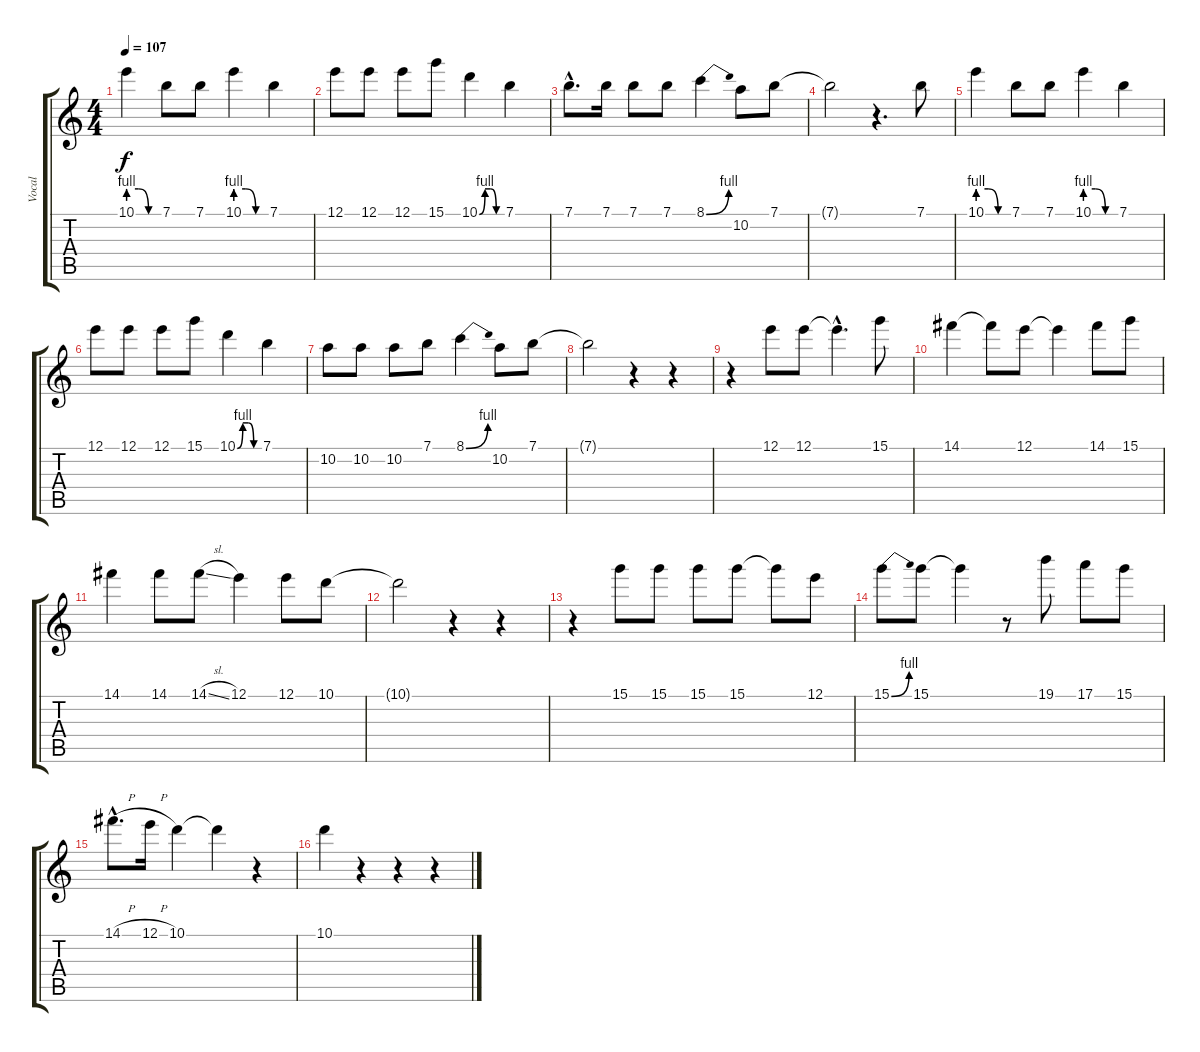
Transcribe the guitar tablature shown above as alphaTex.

\track ("Vocal" "Vocal") {instrument acousticbass}
\staff {score tabs}
\tuning (E4 B3 G3 D3 A2 E2) {hide}
\ts (4 4)
\tempo 107
\clef g2
\ks c
10.1{be (custom 0 4 20 4 40 0 60 0)}.4{dy f} 7.1.8 7.1.8 10.1{be (custom 0 4 20 4 40 0 60 0)}.4 7.1.4 |
12.1.8 12.1.8 12.1.8 15.1.8 10.1{be (custom 0 0 15 4 30 4 45 0 60 0)}.4 7.1.4 |
7.1{hac}.8{d} 7.1.16 7.1.8 7.1.8 8.1{be (bend 0 0 60 4)}.4 10.2.8 7.1.8 |
7.1{t}.2 r.4{d} 7.1.8 |
10.1{be (custom 0 4 20 4 40 0 60 0)}.4 7.1.8 7.1.8 10.1{be (custom 0 4 20 4 40 0 60 0)}.4 7.1.4 |
12.1.8 12.1.8 12.1.8 15.1.8 10.1{be (custom 0 0 15 4 30 4 45 0 60 0)}.4 7.1.4 |
10.2.8 10.2.8 10.2.8 7.1.8 8.1{be (bend 0 0 60 4)}.4 10.2.8 7.1.8 |
7.1{t}.2 r.4 r.4 |
r.4 12.1.8 12.1.8 12.1{hac t}.4{d} 15.1.8 |
14.1.4 14.1{t}.8 12.1.8 12.1{t}.4 14.1.8 15.1.8 |
14.1.4 14.1.8 14.1{sl}.8 12.1.4 12.1.8 10.1.8 |
10.1{t}.2 r.4 r.4 |
r.4 15.1.8 15.1.8 15.1.8 15.1.8 15.1{t}.8 12.1.8 |
15.1{be (bend 0 0 60 4)}.8 15.1.8 15.1{t}.4 r.8 19.1.8 17.1.8 15.1.8 |
14.1{h hac}.8{d} 12.1{h}.16 10.1.4 10.1{t}.4 r.4 |
10.1.4 r.4 r.4 r.4
